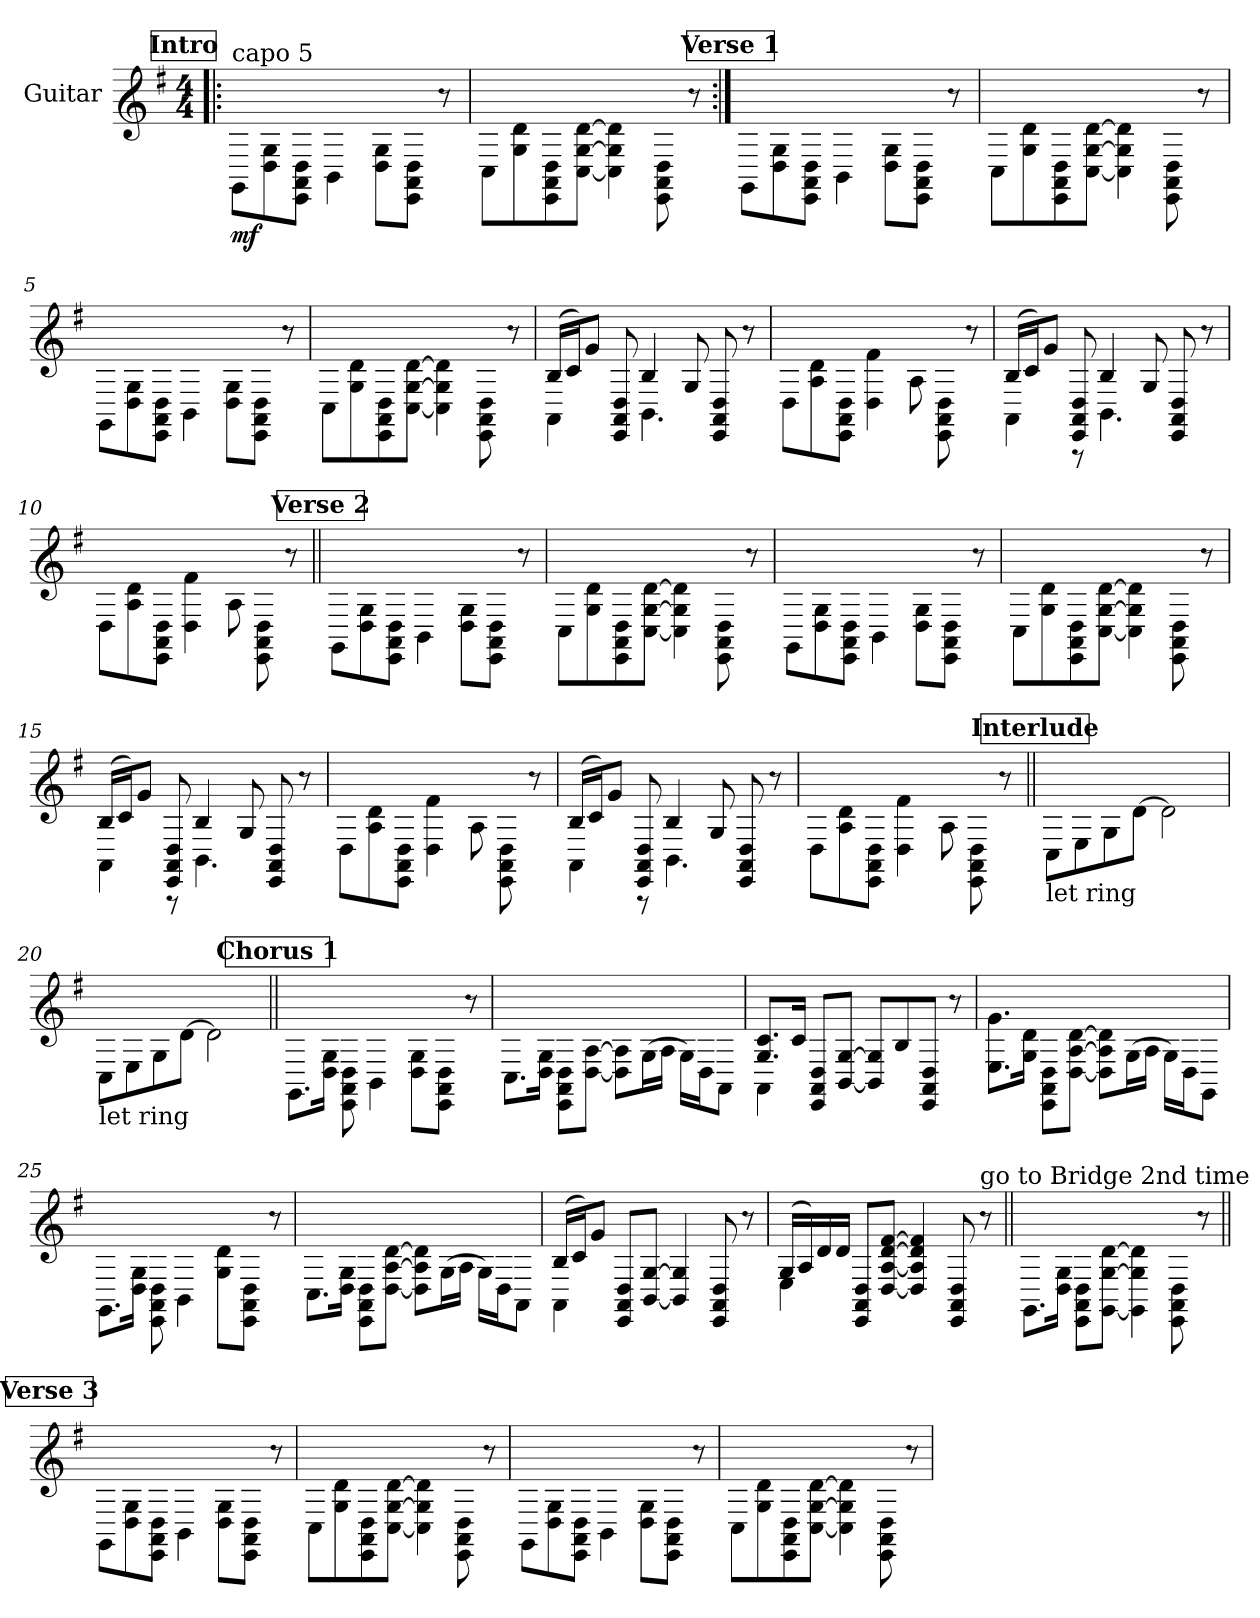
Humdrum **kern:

**kern	**dynam
*part1	*part1
*staff1	*staff1
*I"Guitar	*
*I'Guit.	*
*stria6	*
*	*
*k[f#]	*
*M4/4	*
*MM90	*
!!LO:REH:place=s1:a:B:fs=14:t=Intro
=1!|:	=1!|:
!LO:TX:a:t=capo 5	!
!	!LO:DY:b
8GG\L	mf
8D\ 8G\	.
8EE\ 8AA\ 8D\J	.
4BB\	.
8D\ 8G\L	.
8EE\ 8AA\ 8D\J	.
8r	.
=2	=2
8C\L	.
8G\ 8d\	.
8EE\ 8AA\ 8D\	.
[8C\ [8G\ [8d\J	.
4C\] 4G\] 4d\]	.
8EE\ 8AA\ 8D\	.
8r	.
!!LO:REH:place=s1:a:B:fs=14:t=Verse 1
=3:|!	=3:|!
8GG\L	.
8D\ 8G\	.
8EE\ 8AA\ 8D\J	.
4BB\	.
8D\ 8G\L	.
8EE\ 8AA\ 8D\J	.
8r	.
=4	=4
8C\L	.
8G\ 8d\	.
8EE\ 8AA\ 8D\	.
[8C\ [8G\ [8d\J	.
4C\] 4G\] 4d\]	.
8EE\ 8AA\ 8D\	.
8r	.
=5	=5
8GG\L	.
8D\ 8G\	.
8EE\ 8AA\ 8D\J	.
4BB\	.
8D\ 8G\L	.
8EE\ 8AA\ 8D\J	.
8r	.
!!LO:LB:g=z
=6	=6
8C\L	.
8G\ 8d\	.
8EE\ 8AA\ 8D\	.
[8C\ [8G\ [8d\J	.
4C\] 4G\] 4d\]	.
8EE\ 8AA\ 8D\	.
8r	.
=7	=7
*^	*
(>16B/LL	4AA\	.
16c/J)	.	.
8g/J	.	.
8EE/ 8AA/ 8D/	8ryy	.
4B/	4.BB\	.
8G/	.	.
8EE/ 8AA/ 8D/	4ryy	.
8r	.	.
*v	*v	*
=8	=8
8D\L	.
8A\ 8d\	.
8EE\ 8AA\ 8D\J	.
4D\ 4f#\	.
8A\	.
8EE\ 8AA\ 8D\	.
8r	.
=9	=9
*^	*
(>16B/LL	4AA\	.
16c/J)	.	.
8g/J	.	.
8EE/ 8AA/ 8D/	8r	.
4B/	4.BB\	.
8G/	.	.
8EE/ 8AA/ 8D/	4ryy	.
8r	.	.
*v	*v	*
=10	=10
8D\L	.
8A\ 8d\	.
8EE\ 8AA\ 8D\J	.
4D\ 4f#\	.
8A\	.
8EE\ 8AA\ 8D\	.
8r	.
!!LO:LB:g=z
!!LO:REH:place=s1:a:B:fs=14:t=Verse 2
=11||	=11||
8GG\L	.
8D\ 8G\	.
8EE\ 8AA\ 8D\J	.
4BB\	.
8D\ 8G\L	.
8EE\ 8AA\ 8D\J	.
8r	.
=12	=12
8C\L	.
8G\ 8d\	.
8EE\ 8AA\ 8D\	.
[8C\ [8G\ [8d\J	.
4C\] 4G\] 4d\]	.
8EE\ 8AA\ 8D\	.
8r	.
=13	=13
8GG\L	.
8D\ 8G\	.
8EE\ 8AA\ 8D\J	.
4BB\	.
8D\ 8G\L	.
8EE\ 8AA\ 8D\J	.
8r	.
=14	=14
8C\L	.
8G\ 8d\	.
8EE\ 8AA\ 8D\	.
[8C\ [8G\ [8d\J	.
4C\] 4G\] 4d\]	.
8EE\ 8AA\ 8D\	.
8r	.
=15	=15
*^	*
(>16B/LL	4AA\	.
16c/J)	.	.
8g/J	.	.
8EE/ 8AA/ 8D/	8r	.
4B/	4.BB\	.
8G/	.	.
8EE/ 8AA/ 8D/	4ryy	.
8r	.	.
*v	*v	*
!!LO:LB:g=z
=16	=16
8D\L	.
8A\ 8d\	.
8EE\ 8AA\ 8D\J	.
4D\ 4f#\	.
8A\	.
8EE\ 8AA\ 8D\	.
8r	.
=17	=17
*^	*
(>16B/LL	4AA\	.
16c/J)	.	.
8g/J	.	.
8EE/ 8AA/ 8D/	8r	.
4B/	4.BB\	.
8G/	.	.
8EE/ 8AA/ 8D/	4ryy	.
8r	.	.
*v	*v	*
=18	=18
8D\L	.
8A\ 8d\	.
8EE\ 8AA\ 8D\J	.
4D\ 4f#\	.
8A\	.
8EE\ 8AA\ 8D\	.
8r	.
!!LO:REH:place=s1:a:B:fs=14:t=Interlude
=19||	=19||
!LO:TX:b:t=let ring	!
8C\L	.
8E\	.
8G\	.
[8d\J	.
2d\]	.
=20	=20
!LO:TX:b:t=let ring	!
8C\L	.
8E\	.
8G\	.
[8d\J	.
2d\]	.
!!LO:LB:g=z
!!LO:REH:place=s1:a:B:fs=14:t=Chorus 1
=21||	=21||
8.GG\L	.
16D\ 16G\Jk	.
8EE\ 8AA\ 8D\	.
4BB\	.
8D\ 8G\L	.
8EE\ 8AA\ 8D\J	.
8r	.
=22	=22
8.C\L	.
16D\ 16G\Jk	.
8EE\ 8AA\ 8D\L	.
[8D\ [8A\J	.
8D\] 8A\]L	.
(>16G\L	.
16A\JJ	.
16G\LL)	.
16D\J	.
8AA\J	.
=23	=23
*^	*
8.G/ 8.c/L	4AA\	.
16c/Jk	.	.
8EE/ 8AA/ 8D/L	2.ryy	.
[8BB/ [8G/J	.	.
8BB/] 8G/]L	.	.
8B/	.	.
8EE/ 8AA/ 8D/J	.	.
8r	.	.
*v	*v	*
=24	=24
8.E\ 8.g\L	.
16G\ 16d\Jk	.
8EE\ 8AA\ 8D\L	.
[8D\ [8A\ [8d\J	.
8D\] 8A\] 8d\]L	.
(>16G\L	.
16A\JJ	.
16G\LL)	.
16D\J	.
8GG\J	.
!!LO:LB:g=z
=25	=25
8.GG\L	.
16D\ 16G\Jk	.
8EE\ 8AA\ 8D\	.
4BB\	.
8G\ 8d\L	.
8EE\ 8AA\ 8D\J	.
8r	.
=26	=26
8.C\L	.
16D\ 16G\Jk	.
8EE\ 8AA\ 8D\L	.
[8D\ [8A\ [8d\J	.
8D\] 8A\] 8d\]L	.
(>16G\L	.
16A\JJ	.
16G\LL)	.
16D\J	.
8AA\J	.
=27	=27
*^	*
(>16B/LL	4AA\	.
16c/J)	.	.
8g/J	.	.
8EE/ 8AA/ 8D/L	2.ryy	.
[8BB/ [8G/J	.	.
4BB/] 4G/]	.	.
8EE/ 8AA/ 8D/	.	.
8r	.	.
=28	=28	=28
(>16G/LL	4E\	.
16A/)	.	.
16d/	.	.
16d/JJ	.	.
8EE/ 8AA/ 8D/L	2.ryy	.
[8D/ [8A/ [8d/ [8f#/J	.	.
4D/] 4A/] 4d/] 4f#/]	.	.
8EE/ 8AA/ 8D/	.	.
!LO:TX:a:t=go to Bridge 2nd time	!	!
8r	.	.
*v	*v	*
!!LO:PB:g=z
=29||	=29||
8.GG\L	.
16D\ 16G\Jk	.
8EE\ 8AA\ 8D\L	.
[8GG\ [8G\ [8d\J	.
4GG\] 4G\] 4d\]	.
8EE\ 8AA\ 8D\	.
8r	.
!!LO:REH:place=s1:a:B:fs=14:t=Verse 3
=30||	=30||
8GG\L	.
8D\ 8G\	.
8EE\ 8AA\ 8D\J	.
4BB\	.
8D\ 8G\L	.
8EE\ 8AA\ 8D\J	.
8r	.
=31	=31
8C\L	.
8G\ 8d\	.
8EE\ 8AA\ 8D\	.
[8C\ [8G\ [8d\J	.
4C\] 4G\] 4d\]	.
8EE\ 8AA\ 8D\	.
8r	.
=32	=32
8GG\L	.
8D\ 8G\	.
8EE\ 8AA\ 8D\J	.
4BB\	.
8D\ 8G\L	.
8EE\ 8AA\ 8D\J	.
8r	.
=33	=33
8C\L	.
8G\ 8d\	.
8EE\ 8AA\ 8D\	.
[8C\ [8G\ [8d\J	.
4C\] 4G\] 4d\]	.
8EE\ 8AA\ 8D\	.
8r	.
=	=
*-	*-
